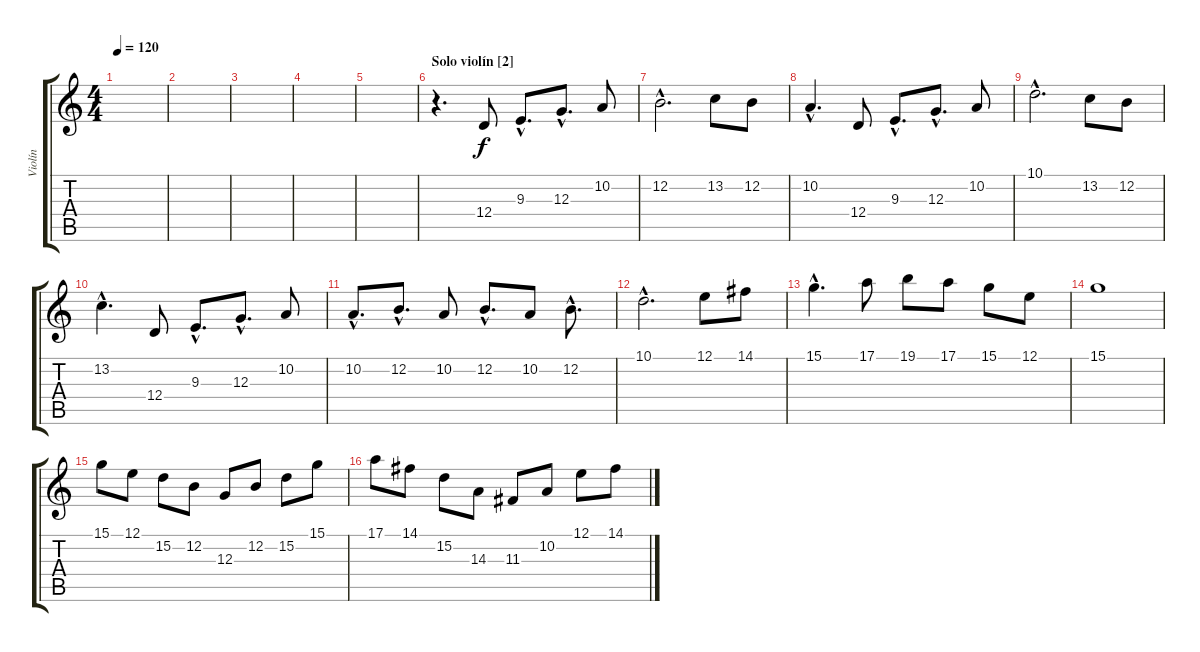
\track ("Violín" "Violín") {instrument violin}
\staff {score tabs}
\tuning (E4 B3 G3 D3 A2 E2) {hide}
\ts (4 4)
\tempo 120
\clef g2
\ks c
|
|
|
|
|
\section ("" "Solo violín [2]")
r.4{d} 12.4.8 9.3{hac}.8{d} 12.3{hac}.8{d} 10.2.8 |
12.2{hac}.2{d} 13.2.8 12.2.8 |
10.2{hac}.4{d} 12.4.8 9.3{hac}.8{d} 12.3{hac}.8{d} 10.2.8 |
10.1{hac}.2{d} 13.2.8 12.2.8 |
13.2{hac}.4{d} 12.4.8 9.3{hac}.8{d} 12.3{hac}.8{d} 10.2.8 |
10.2{hac}.8{d} 12.2{hac}.8{d} 10.2.8 12.2{hac}.8{d} 10.2.8 12.2{hac}.8{d} |
10.1{hac}.2{d} 12.1.8 14.1.8 |
15.1{hac}.4{d} 17.1.8 19.1.8 17.1.8 15.1.8 12.1.8 |
15.1.1 |
15.1.8 12.1.8 15.2.8 12.2.8 12.3.8 12.2.8 15.2.8 15.1.8 |
17.1.8 14.1.8 15.2.8 14.3.8 11.3.8 10.2.8 12.1.8 14.1.8
